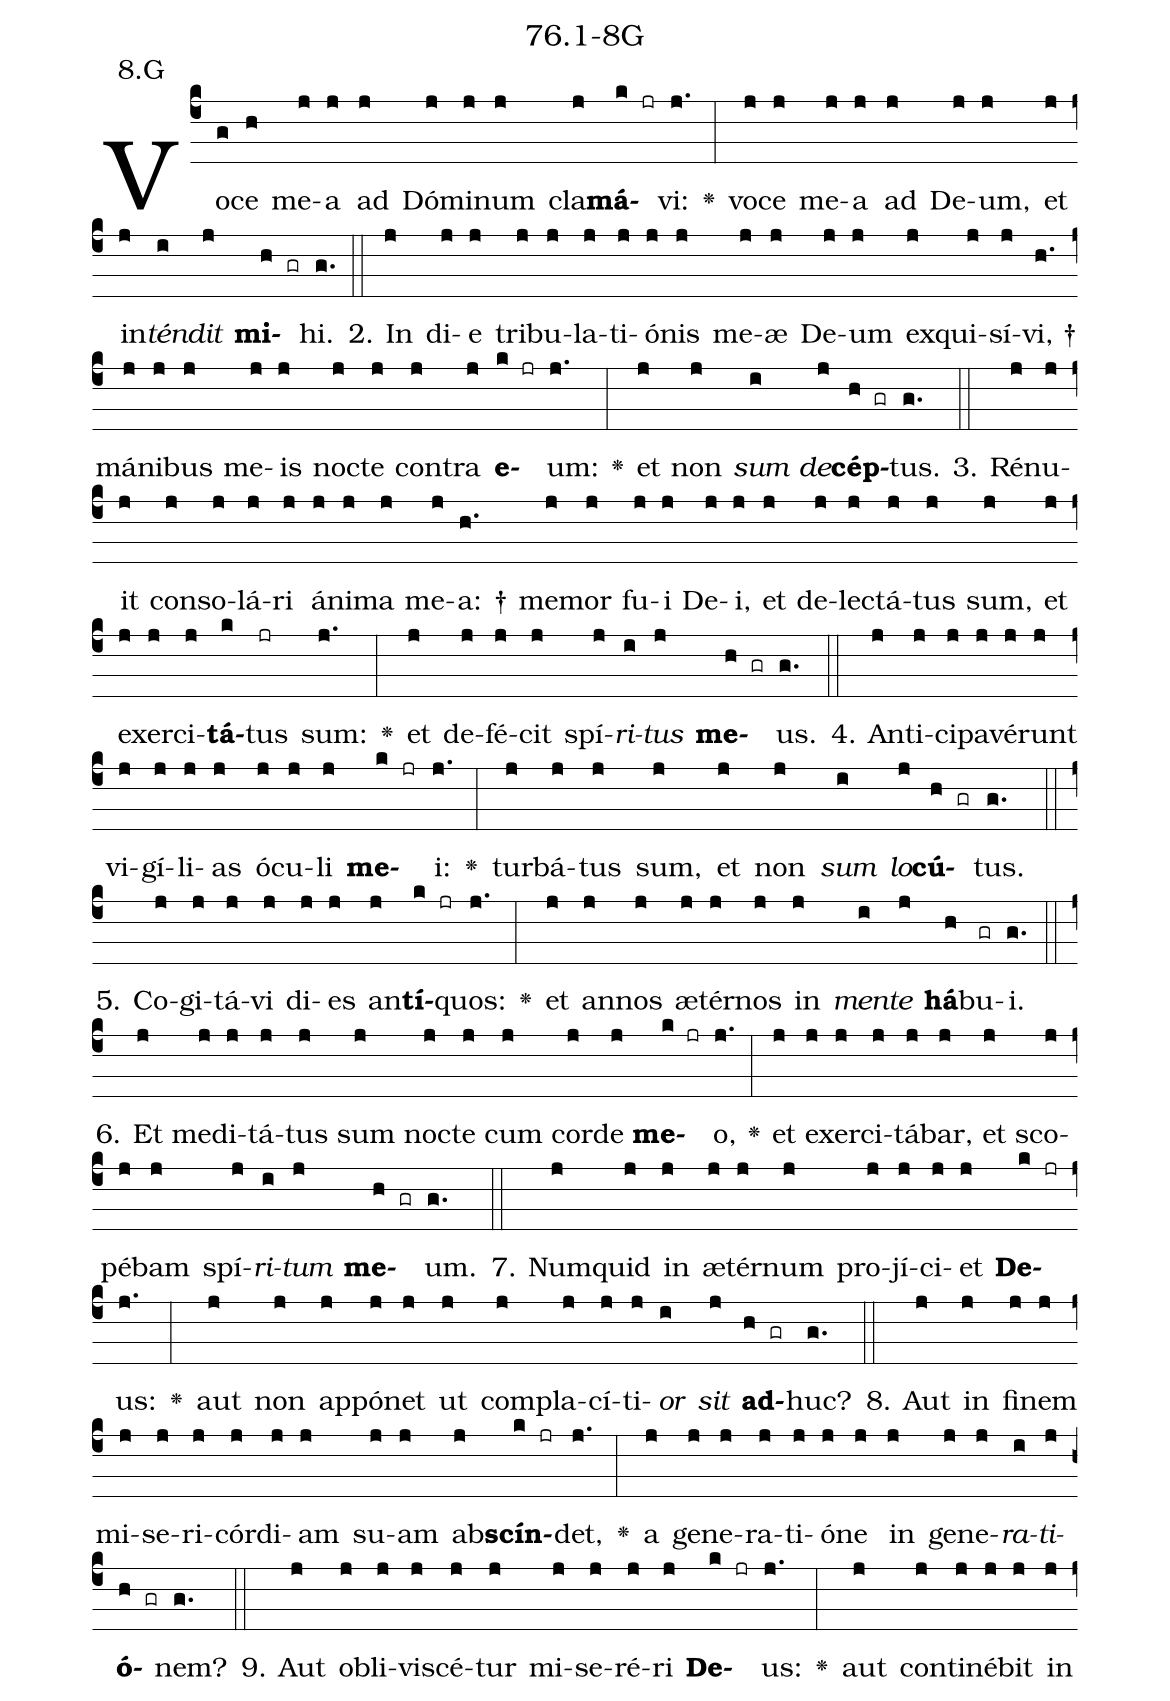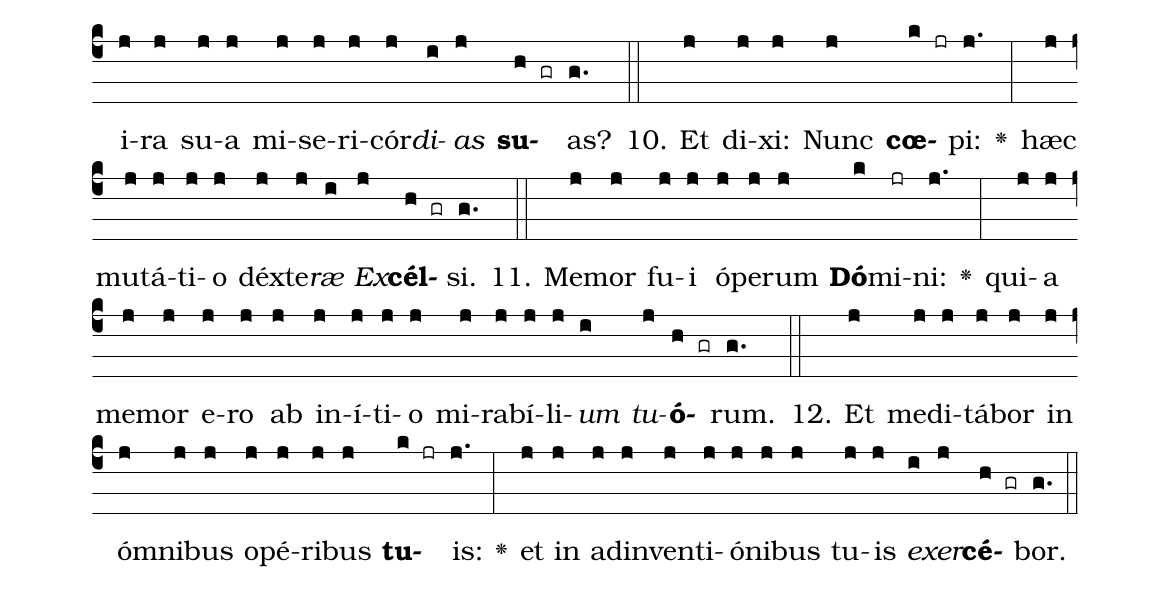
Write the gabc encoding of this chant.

name: 76.1-8G;
annotation: 8.G;
%%
(c4)Vo(g)ce(h) me(j)a(j) ad(j) Dó(j)mi(j)num(j) cla(j)<b>má</b>(k jr)vi:(j.) <v>\greheightstar</v>(:) vo(j)ce(j) me(j)a(j) ad(j) De(j)um,(j) et(j) in(j)<i>tén</i>(i)<i>dit</i>(j) <b>mi</b>(h gr)hi.(g.) (::)
2. In(j) di(j)e(j) tri(j)bu(j)la(j)ti(j)ó(j)nis(j) me(j)æ(j) De(j)um(j) ex(j)qui(j)sí(j)vi, †(h.) má(j)ni(j)bus(j) me(j)is(j) noc(j)te(j) con(j)tra(j) <b>e</b>(k jr)um:(j.) <v>\greheightstar</v>(:) et(j) non(j) <i>sum</i>(i) <i>de</i>(j)<b>cép</b>(h gr)tus.(g.) (::)
3. Ré(j)nu(j)it(j) con(j)so(j)lá(j)ri(j) á(j)ni(j)ma(j) me(j)a: †(h.) me(j)mor(j) fu(j)i(j) De(j)i,(j) et(j) de(j)lec(j)tá(j)tus(j) sum,(j) et(j) ex(j)er(j)ci(j)<b>tá</b>(k)tus(jr) sum:(j.) <v>\greheightstar</v>(:) et(j) de(j)fé(j)cit(j) spí(j)<i>ri</i>(i)<i>tus</i>(j) <b>me</b>(h gr)us.(g.) (::)
4. An(j)ti(j)ci(j)pa(j)vé(j)runt(j) vi(j)gí(j)li(j)as(j) ó(j)cu(j)li(j) <b>me</b>(k jr)i:(j.) <v>\greheightstar</v>(:) tur(j)bá(j)tus(j) sum,(j) et(j) non(j) <i>sum</i>(i) <i>lo</i>(j)<b>cú</b>(h gr)tus.(g.) (::)
5. Co(j)gi(j)tá(j)vi(j) di(j)es(j) an(j)<b>tí</b>(k jr)quos:(j.) <v>\greheightstar</v>(:) et(j) an(j)nos(j) æ(j)tér(j)nos(j) in(j) <i>men</i>(i)<i>te</i>(j) <b>há</b>(h)bu(gr)i.(g.) (::)
6. Et(j) me(j)di(j)tá(j)tus(j) sum(j) noc(j)te(j) cum(j) cor(j)de(j) <b>me</b>(k jr)o,(j.) <v>\greheightstar</v>(:) et(j) ex(j)er(j)ci(j)tá(j)bar,(j) et(j) sco(j)pé(j)bam(j) spí(j)<i>ri</i>(i)<i>tum</i>(j) <b>me</b>(h gr)um.(g.) (::)
7. Num(j)quid(j) in(j) æ(j)tér(j)num(j) pro(j)jí(j)ci(j)et(j) <b>De</b>(k jr)us:(j.) <v>\greheightstar</v>(:) aut(j) non(j) ap(j)pó(j)net(j) ut(j) com(j)pla(j)cí(j)ti(j)<i>or</i>(i) <i>sit</i>(j) <b>ad</b>(h gr)huc?(g.) (::)
8. Aut(j) in(j) fi(j)nem(j) mi(j)se(j)ri(j)cór(j)di(j)am(j) su(j)am(j) ab(j)<b>scín</b>(k jr)det,(j.) <v>\greheightstar</v>(:) a(j) ge(j)ne(j)ra(j)ti(j)ó(j)ne(j) in(j) ge(j)ne(j)<i>ra</i>(i)<i>ti</i>(j)<b>ó</b>(h gr)nem?(g.) (::)
9. Aut(j) ob(j)li(j)vi(j)scé(j)tur(j) mi(j)se(j)ré(j)ri(j) <b>De</b>(k jr)us:(j.) <v>\greheightstar</v>(:) aut(j) con(j)ti(j)né(j)bit(j) in(j) i(j)ra(j) su(j)a(j) mi(j)se(j)ri(j)cór(j)<i>di</i>(i)<i>as</i>(j) <b>su</b>(h gr)as?(g.) (::)
10. Et(j) di(j)xi:(j) Nunc(j) <b>cœ</b>(k jr)pi:(j.) <v>\greheightstar</v>(:) hæc(j) mu(j)tá(j)ti(j)o(j) déx(j)te(j)<i>ræ</i>(i) <i>Ex</i>(j)<b>cél</b>(h gr)si.(g.) (::)
11. Me(j)mor(j) fu(j)i(j) ó(j)pe(j)rum(j) <b>Dó</b>(k)mi(jr)ni:(j.) <v>\greheightstar</v>(:) qui(j)a(j) me(j)mor(j) e(j)ro(j) ab(j) in(j)í(j)ti(j)o(j) mi(j)ra(j)bí(j)li(j)<i>um</i>(i) <i>tu</i>(j)<b>ó</b>(h gr)rum.(g.) (::)
12. Et(j) me(j)di(j)tá(j)bor(j) in(j) óm(j)ni(j)bus(j) o(j)pé(j)ri(j)bus(j) <b>tu</b>(k jr)is:(j.) <v>\greheightstar</v>(:) et(j) in(j) ad(j)in(j)ven(j)ti(j)ó(j)ni(j)bus(j) tu(j)is(j) <i>ex</i>(i)<i>er</i>(j)<b>cé</b>(h gr)bor.(g.) (::)
